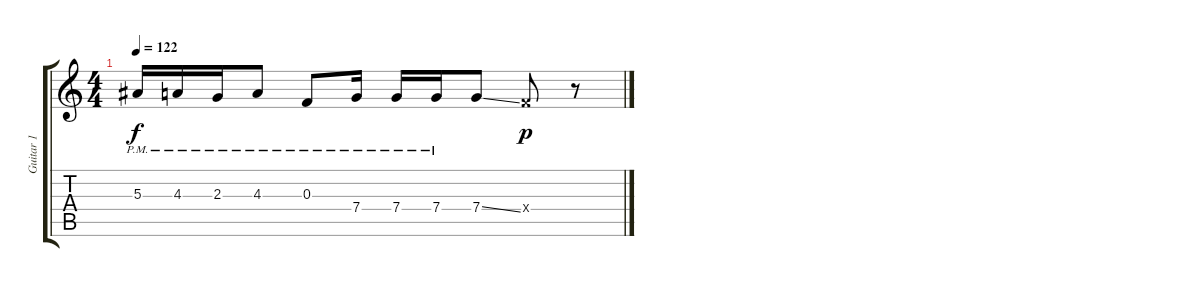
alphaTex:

\track ("Guitar 1" "Guitar 1") {instrument overdrivenguitar}
\staff {score tabs}
\tuning (D4 A3 F3 C3 G2 D2) {hide}
\ts (4 4)
\tempo 122
\clef g2
\ks c
5.3{pm}.16{dy f} 4.3{pm}.16 2.3{pm}.16 4.3{pm}.8 0.3{pm}.8 7.4{pm}.16 7.4{pm}.16 7.4{pm}.16 7.4{ss}.8 5.4{x}.8{dy p} r.8
